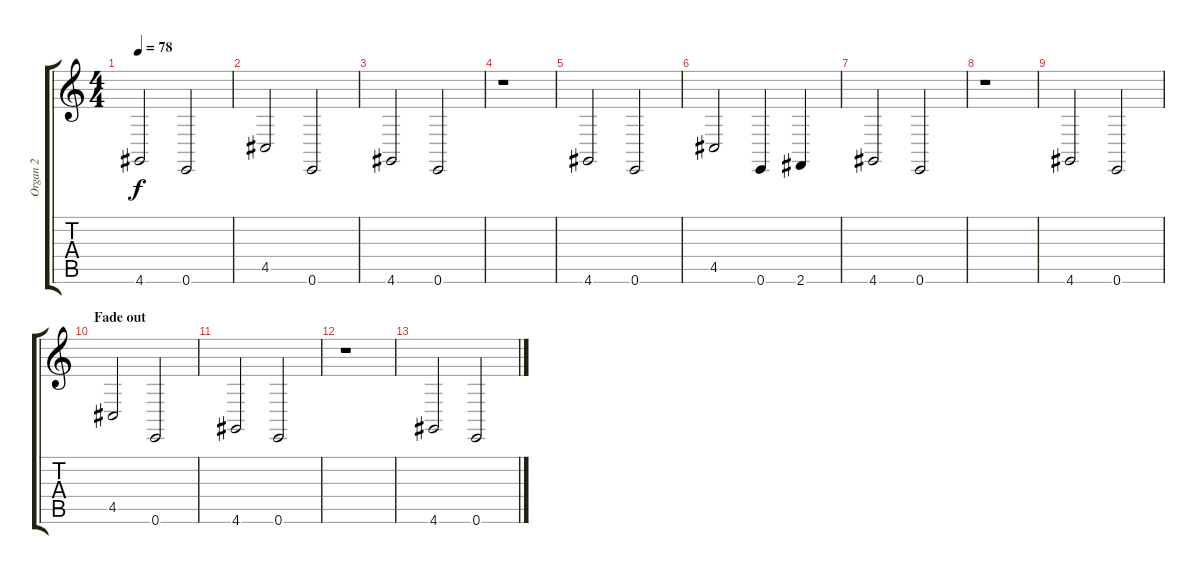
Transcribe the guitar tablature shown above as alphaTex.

\track ("Organ 2" "Organ 2") {instrument reedorgan}
\staff {score tabs}
\tuning (E4 B3 G3 D3 A2 E2) {hide}
\ts (4 4)
\tempo 78
\clef g2
\ks c
4.6.2{dy f} 0.6.2 |
4.5.2 0.6.2 |
4.6.2 0.6.2 |
r.1 |
4.6.2 0.6.2 |
4.5.2 0.6.4 2.6.4 |
4.6.2 0.6.2 |
r.1 |
4.6.2 0.6.2 |
\section ("" "Fade out")
4.5.2 0.6.2 |
4.6.2 0.6.2 |
r.1 |
4.6.2 0.6.2
